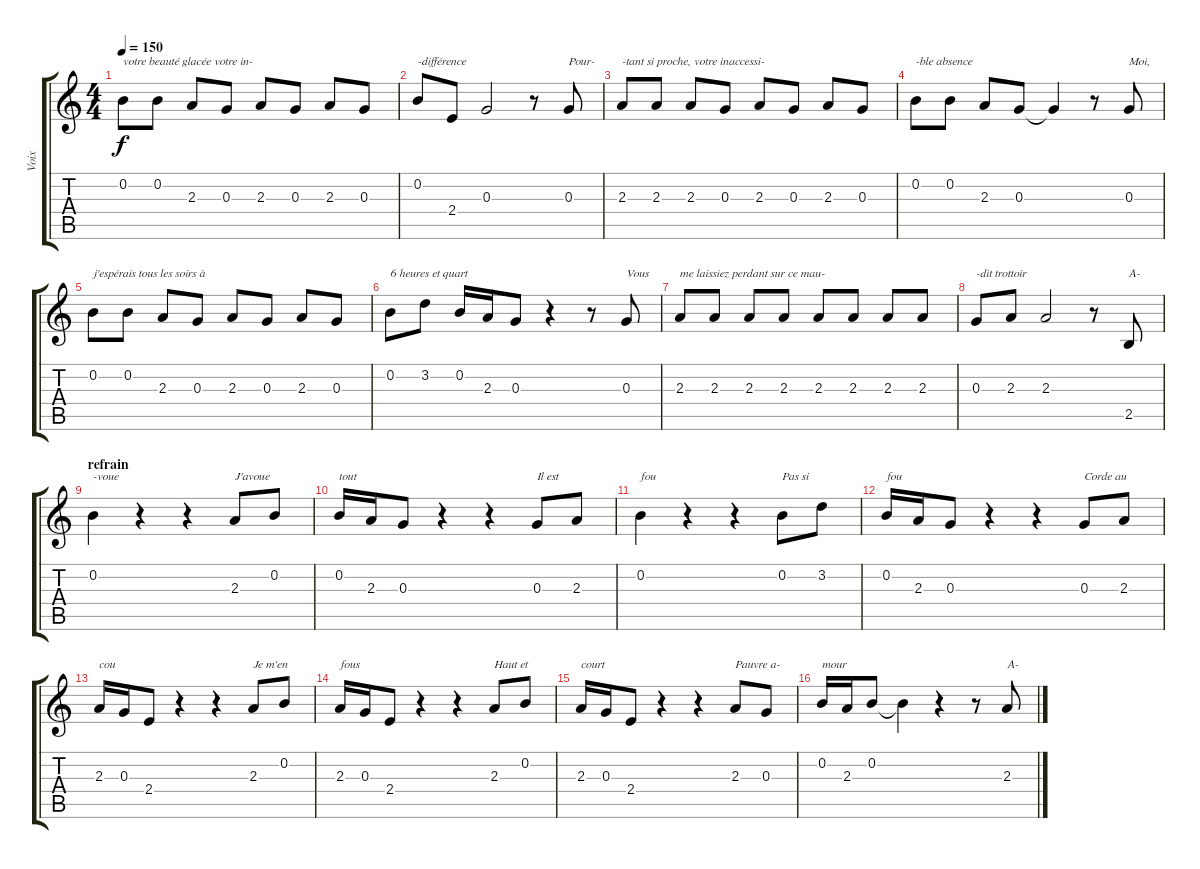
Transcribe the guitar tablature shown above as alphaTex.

\track ("Voix" "Voix") {instrument distortionguitar}
\staff {score tabs}
\tuning (E4 B3 G3 D3 A2 E2) {hide}
\ts (4 4)
\tempo 150
\clef g2
\ks c
0.2.8{txt "votre beauté glacée votre in-" dy f} 0.2.8 2.3.8 0.3.8 2.3.8 0.3.8 2.3.8 0.3.8 |
0.2.8{txt "-différence"} 2.4.8 0.3.2 r.8 0.3.8{txt "Pour-"} |
2.3.8{txt "-tant si proche, votre inaccessi-"} 2.3.8 2.3.8 0.3.8 2.3.8 0.3.8 2.3.8 0.3.8 |
0.2.8{txt "-ble absence"} 0.2.8 2.3.8 0.3.8 0.3{t}.4 r.8 0.3.8{txt "Moi,"} |
0.2.8{txt "j'espérais tous les soirs à"} 0.2.8 2.3.8 0.3.8 2.3.8 0.3.8 2.3.8 0.3.8 |
0.2.8{txt "6 heures et quart"} 3.2.8 0.2.16 2.3.16 0.3.8 r.4 r.8 0.3.8{txt "Vous"} |
2.3.8{txt "me laissiez perdant sur ce mau-"} 2.3.8 2.3.8 2.3.8 2.3.8 2.3.8 2.3.8 2.3.8 |
0.3.8{txt "-dit trottoir"} 2.3.8 2.3.2 r.8 2.5.8{txt "A-"} |
\section ("" "refrain")
0.2.4{txt "-voue"} r.4 r.4 2.3.8{txt "J'avoue"} 0.2.8 |
0.2.16{txt "tout"} 2.3.16 0.3.8 r.4 r.4 0.3.8{txt "Il est"} 2.3.8 |
0.2.4{txt "fou"} r.4 r.4 0.2.8{txt "Pas si"} 3.2.8 |
0.2.16{txt "fou"} 2.3.16 0.3.8 r.4 r.4 0.3.8{txt "Corde au"} 2.3.8 |
2.3.16{txt "cou"} 0.3.16 2.4.8 r.4 r.4 2.3.8{txt "Je m'en"} 0.2.8 |
2.3.16{txt "fous"} 0.3.16 2.4.8 r.4 r.4 2.3.8{txt "Haut et"} 0.2.8 |
2.3.16{txt "court"} 0.3.16 2.4.8 r.4 r.4 2.3.8{txt "Pauvre a-"} 0.3.8 |
0.2.16{txt "mour"} 2.3.16 0.2.8 0.2{t}.4 r.4 r.8 2.3.8{txt "A-"}
